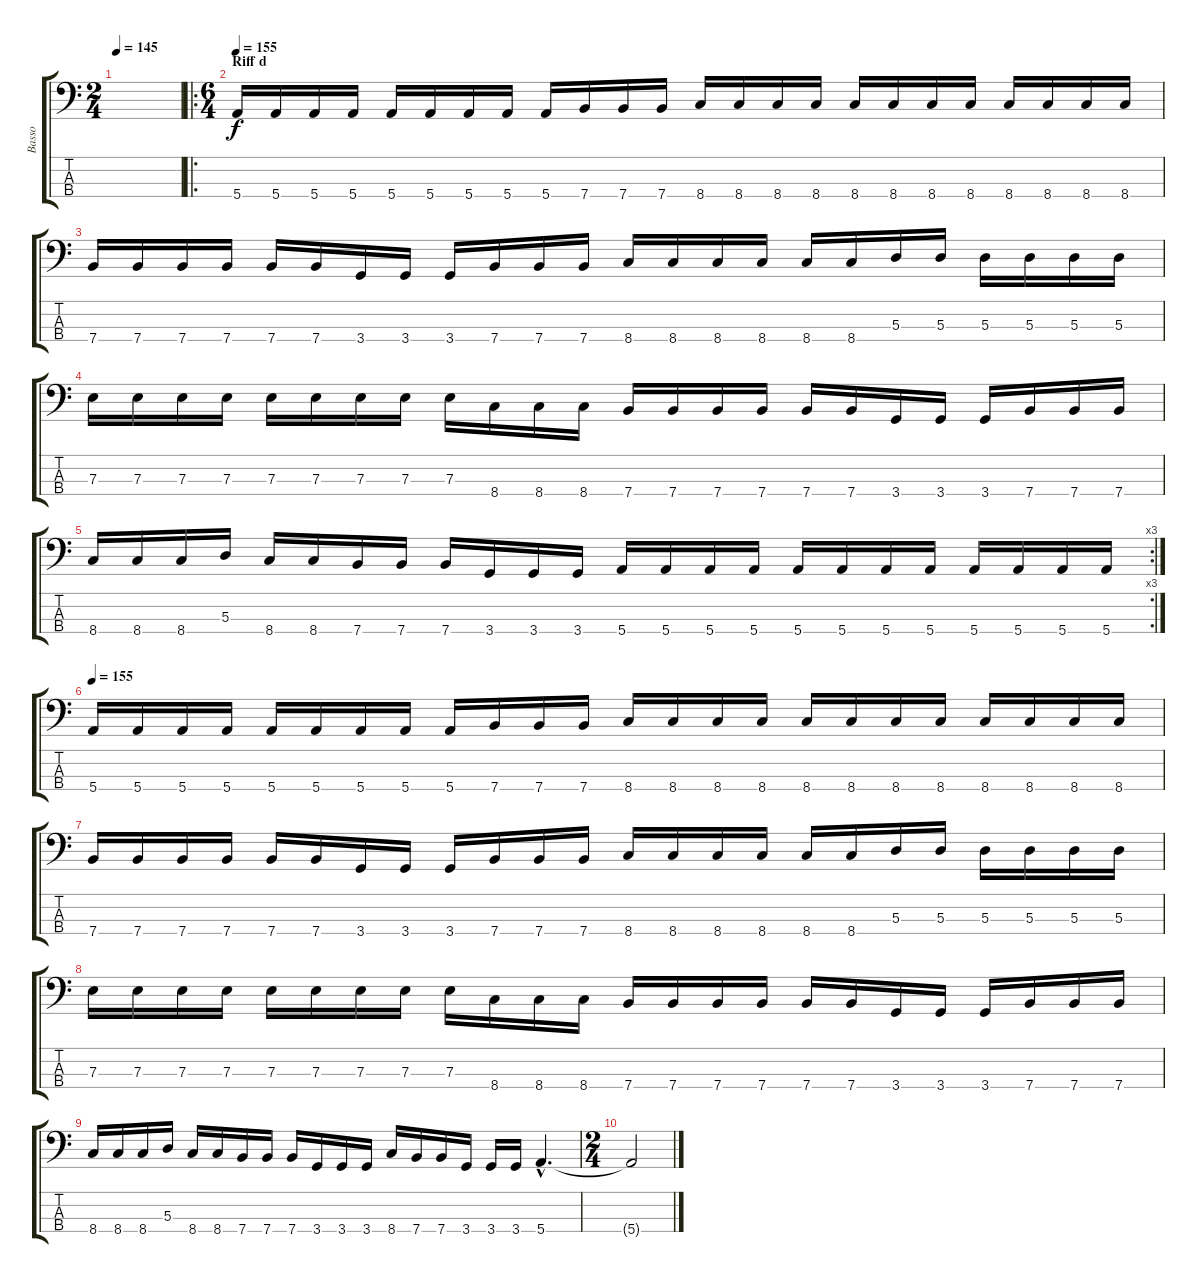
\track ("Basso" "Basso") {instrument electricbasspick}
\staff {score tabs}
\tuning (G2 D2 A1 E1) {hide}
\ts (2 4)
\tempo 145
\clef f4
\ks c
|
\ro
\ts (6 4)
\section ("" "Riff d")
\tempo 155
5.4.16 5.4.16 5.4.16 5.4.16 5.4.16 5.4.16 5.4.16 5.4.16 5.4.16 7.4.16 7.4.16 7.4.16 8.4.16 8.4.16 8.4.16 8.4.16 8.4.16 8.4.16 8.4.16 8.4.16 8.4.16 8.4.16 8.4.16 8.4.16 |
7.4.16 7.4.16 7.4.16 7.4.16 7.4.16 7.4.16 3.4.16 3.4.16 3.4.16 7.4.16 7.4.16 7.4.16 8.4.16 8.4.16 8.4.16 8.4.16 8.4.16 8.4.16 5.3.16 5.3.16 5.3.16 5.3.16 5.3.16 5.3.16 |
7.3.16 7.3.16 7.3.16 7.3.16 7.3.16 7.3.16 7.3.16 7.3.16 7.3.16 8.4.16 8.4.16 8.4.16 7.4.16 7.4.16 7.4.16 7.4.16 7.4.16 7.4.16 3.4.16 3.4.16 3.4.16 7.4.16 7.4.16 7.4.16 |
\rc 3
8.4.16 8.4.16 8.4.16 5.3.16 8.4.16 8.4.16 7.4.16 7.4.16 7.4.16 3.4.16 3.4.16 3.4.16 5.4.16 5.4.16 5.4.16 5.4.16 5.4.16 5.4.16 5.4.16 5.4.16 5.4.16 5.4.16 5.4.16 5.4.16 |
\tempo 155
5.4.16 5.4.16 5.4.16 5.4.16 5.4.16 5.4.16 5.4.16 5.4.16 5.4.16 7.4.16 7.4.16 7.4.16 8.4.16 8.4.16 8.4.16 8.4.16 8.4.16 8.4.16 8.4.16 8.4.16 8.4.16 8.4.16 8.4.16 8.4.16 |
7.4.16 7.4.16 7.4.16 7.4.16 7.4.16 7.4.16 3.4.16 3.4.16 3.4.16 7.4.16 7.4.16 7.4.16 8.4.16 8.4.16 8.4.16 8.4.16 8.4.16 8.4.16 5.3.16 5.3.16 5.3.16 5.3.16 5.3.16 5.3.16 |
7.3.16 7.3.16 7.3.16 7.3.16 7.3.16 7.3.16 7.3.16 7.3.16 7.3.16 8.4.16 8.4.16 8.4.16 7.4.16 7.4.16 7.4.16 7.4.16 7.4.16 7.4.16 3.4.16 3.4.16 3.4.16 7.4.16 7.4.16 7.4.16 |
8.4.16 8.4.16 8.4.16 5.3.16 8.4.16 8.4.16 7.4.16 7.4.16 7.4.16 3.4.16 3.4.16 3.4.16 8.4.16 7.4.16 7.4.16 3.4.16 3.4.16 3.4.16 5.4{hac}.4{d} |
\ts (2 4)
5.4{t}.2
